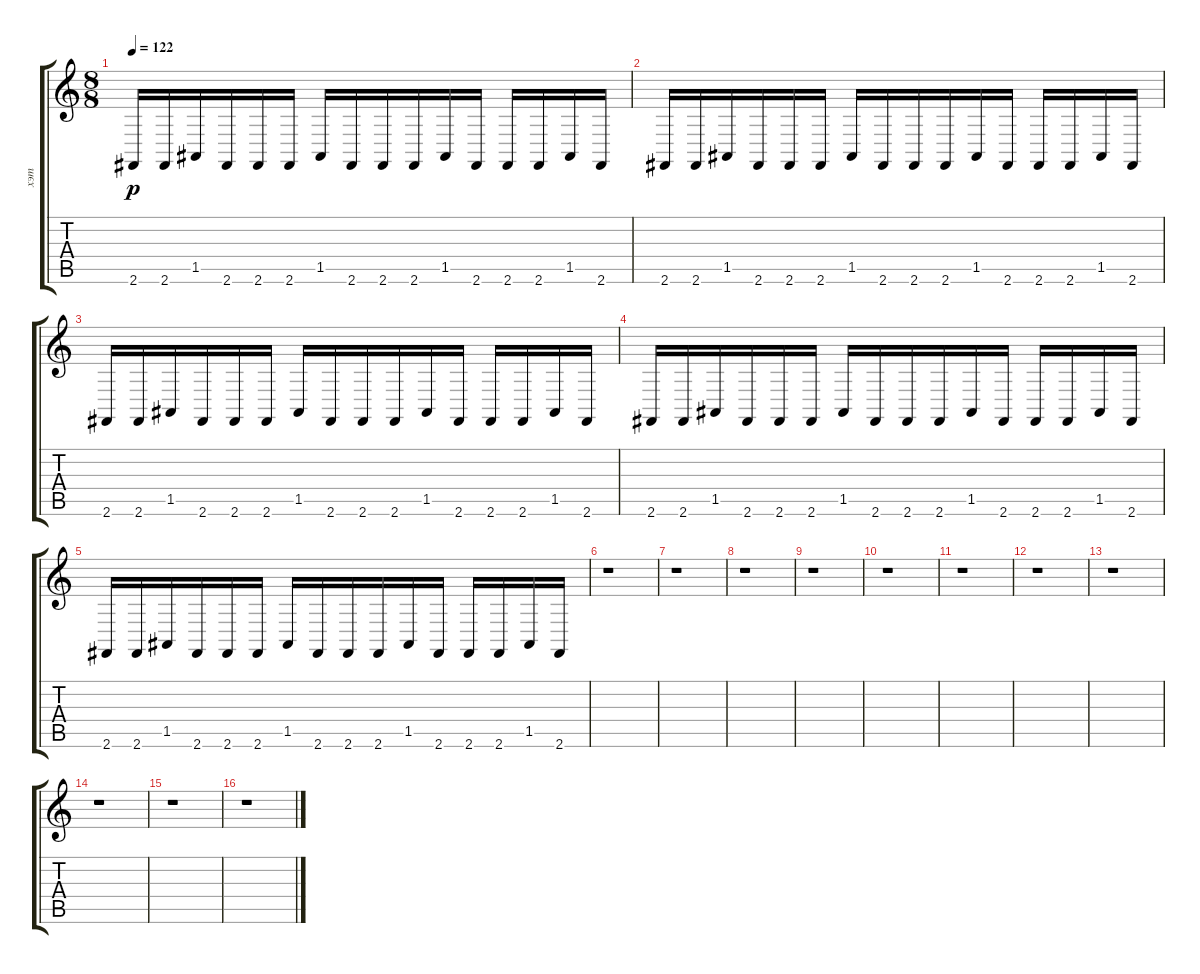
\track ("хэт" "хэт") {instrument acousticgrandpiano}
\staff {score tabs}
\tuning (E4 B3 G3 D3 A2 E2) {hide}
\ts (8 8)
\tempo 122
\clef g2
\ks c
2.6.16{dy p} 2.6.16 1.5.16 2.6.16 2.6.16 2.6.16 1.5.16 2.6.16 2.6.16 2.6.16 1.5.16 2.6.16 2.6.16 2.6.16 1.5.16 2.6.16 |
2.6.16 2.6.16 1.5.16 2.6.16 2.6.16 2.6.16 1.5.16 2.6.16 2.6.16 2.6.16 1.5.16 2.6.16 2.6.16 2.6.16 1.5.16 2.6.16 |
2.6.16 2.6.16 1.5.16 2.6.16 2.6.16 2.6.16 1.5.16 2.6.16 2.6.16 2.6.16 1.5.16 2.6.16 2.6.16 2.6.16 1.5.16 2.6.16 |
2.6.16 2.6.16 1.5.16 2.6.16 2.6.16 2.6.16 1.5.16 2.6.16 2.6.16 2.6.16 1.5.16 2.6.16 2.6.16 2.6.16 1.5.16 2.6.16 |
2.6.16 2.6.16 1.5.16 2.6.16 2.6.16 2.6.16 1.5.16 2.6.16 2.6.16 2.6.16 1.5.16 2.6.16 2.6.16 2.6.16 1.5.16 2.6.16 |
r.1 |
r.1 |
r.1 |
r.1 |
r.1 |
r.1 |
r.1 |
r.1 |
r.1 |
r.1 |
r.1
